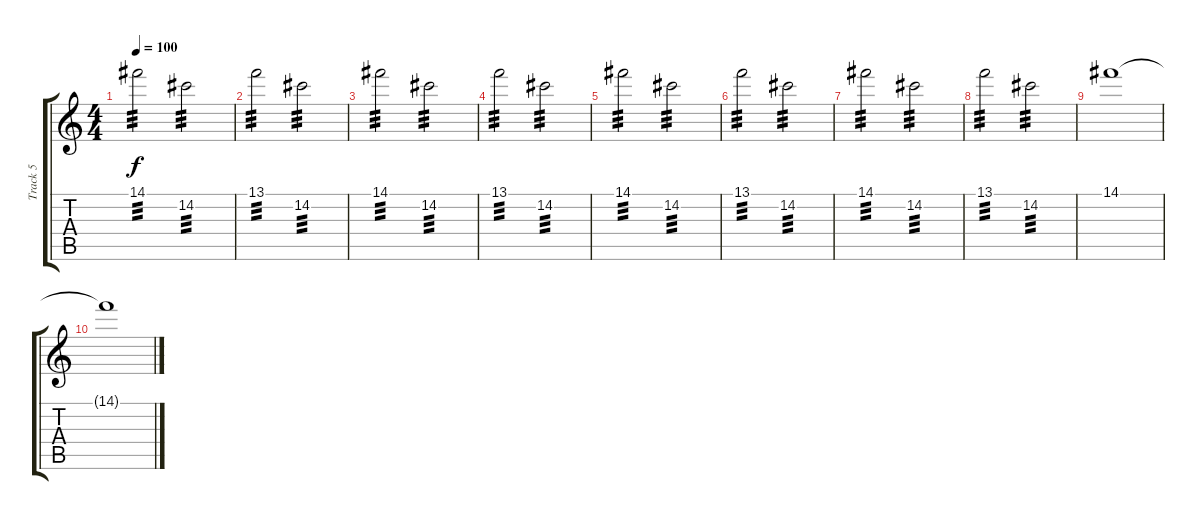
\track ("Track 5" "Track 5") {instrument distortionguitar}
\staff {score tabs}
\tuning (E4 B3 G3 D3 A2 E2) {hide}
\ts (4 4)
\tempo 100
\clef g2
\ks c
14.1.2{tp 3 dy f} 14.2.2{tp 3} |
13.1.2{tp 3} 14.2.2{tp 3} |
14.1.2{tp 3} 14.2.2{tp 3} |
13.1.2{tp 3} 14.2.2{tp 3} |
14.1.2{tp 3} 14.2.2{tp 3} |
13.1.2{tp 3} 14.2.2{tp 3} |
14.1.2{tp 3} 14.2.2{tp 3} |
13.1.2{tp 3} 14.2.2{tp 3} |
14.1.1 |
14.1{t}.1
